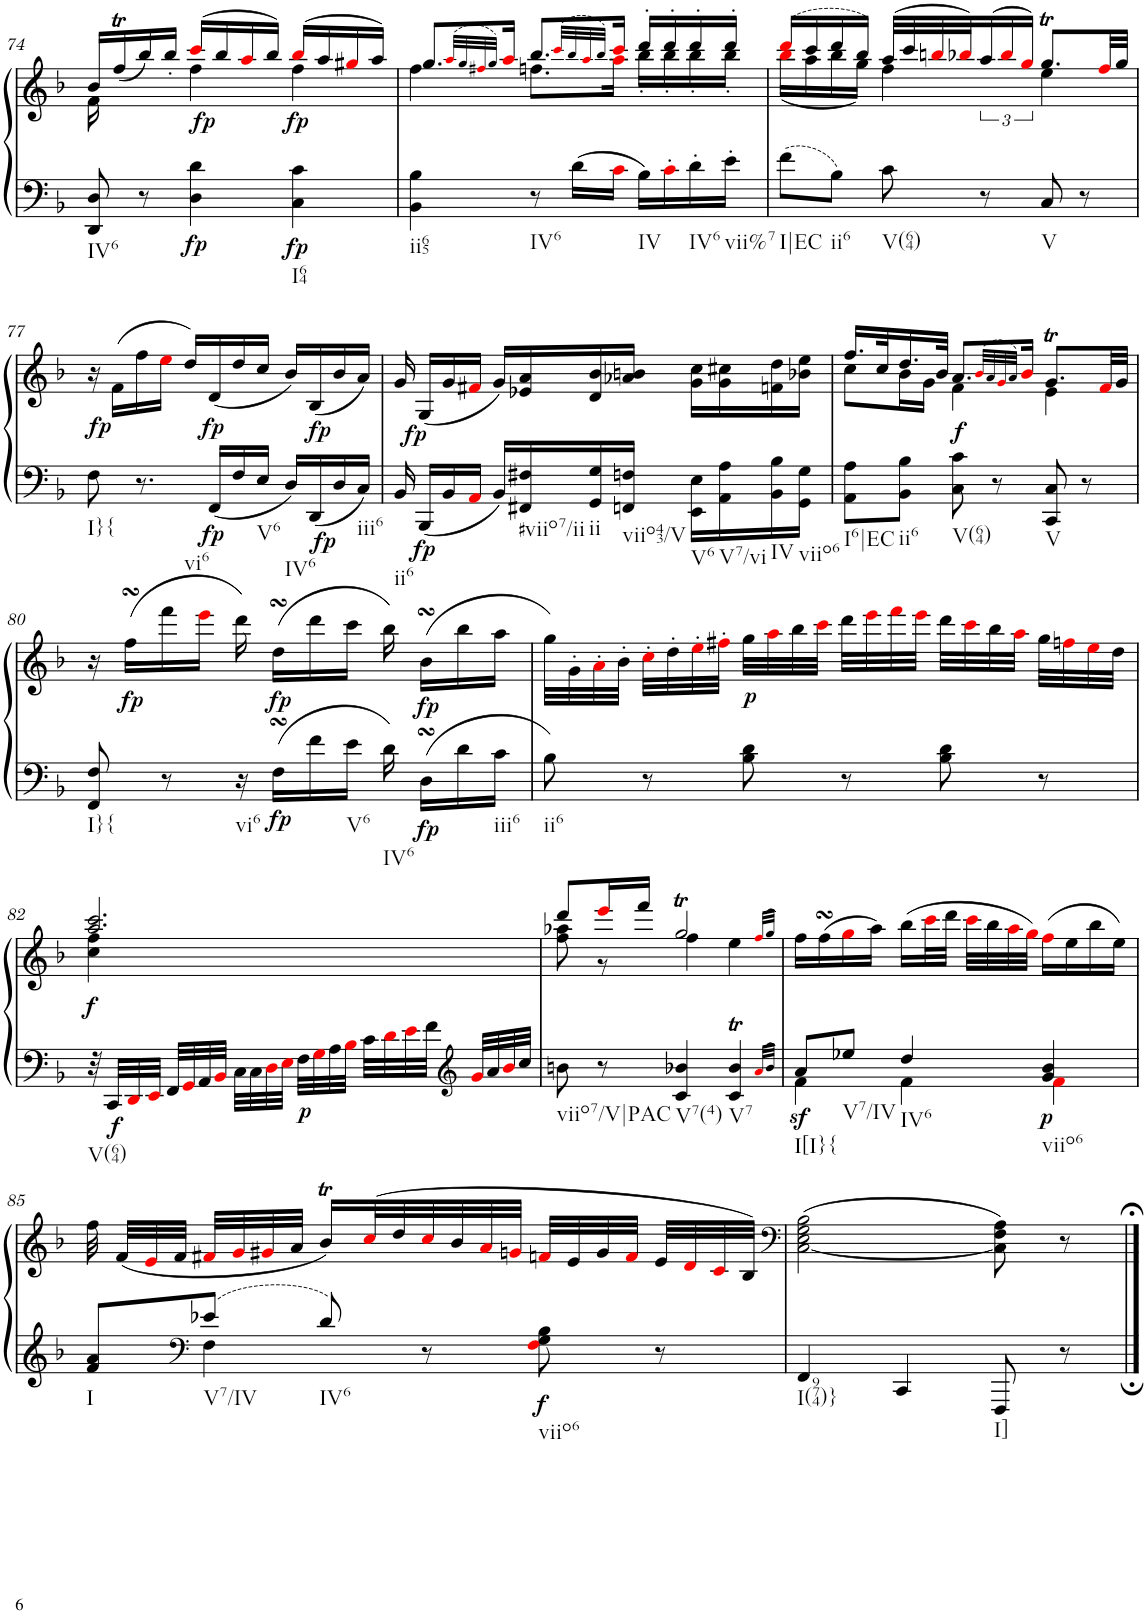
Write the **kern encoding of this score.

**kern	**kern	**dynam
*part1	*part1	*part1
*staff2	*staff1	*staff1/2
*I"Piano	*	*
*I'Pno.	*	*
!!LO:PB:g=z
*clefF4	*clefG2	*
*k[b-]	*k[b-]	*
*M3/4	*M3/4	*
=74	=74	=74
*	*^	*
!LO:TX:b:t=IV6	!	!	!
8DD/ 8D/	16b-/LL	16f\	.
.	(16ffT/	16ryy	.
8r	16bb-/)	8ryy	.
.	16bb-'/JJ	.	.
!	!	!	!LO:DY:b=2
4D\ 4d\	(16ccci/LL	4ff\	fp
!	!	!	!LO:DY:b
.	16bb-/	.	fp
.	16aai/	.	.
.	16bb-/JJ)	.	.
!LO:TX:b:t=I64	!	!	!
!	!	!	!LO:DY:b=2
!	!	!	!LO:DY:n=1:b
4C\ 4c\	(16bb-i/LL	4ff\	fp fp
.	16aa/	.	.
.	16gg#Xi/	.	.
.	16aa/JJ)	.	.
=75	=75	=75	=75
!LO:TX:b:t=ii65	!	!	!
4BB-\ 4B-\	8.gg/L	4ff\	.
.	(32qaai/LLL	.	.
.	32qgg/	.	.
.	32qff#Xi/	.	.
.	32qgg/JJJ)	.	.
.	16aai/Jk	.	.
!LO:TX:b:t=IV6	!	!	!
8r	8.bb-/L	8.ffn\L	.
16d\LL	.	.	.
.	(32qccci/LLL	.	.
.	32qbb-/	.	.
.	32qaai/	.	.
.	32qbb-/JJJ)	.	.
16ci\JJ	16ccci/Jk	16aai\Jk	.
!LO:TX:b:t=IV	!	!	!
16B-\LL	16ddd'/LL	16bb-'\LL	.
16c'i\	16ddd'/	16bb-'\	.
!LO:TX:b:t=IV6	!	!	!
16d'\	16ddd'/	16bb-'\	.
!LO:TX:b:t=vii%7	!	!	!
16e'\JJ	16ddd'/JJ	16bb-'\JJ	.
=76	=76	=76	=76
!LO:TX:b:t=I|EC	!	!	!
8f\L	(16dddi/LL	(16bb-i\LL	.
.	16ccc/	16aa\	.
!LO:TX:b:t=ii6	!	!	!
8B-\J	16ddd/	16bb-\	.
.	16bb-/JJ)	16gg\JJ)	.
!LO:TX:b:t=V(64)	!	!	!
8c\	(32aa/LLL	4ff\	.
.	32ccc/	.	.
.	32bbni/	.	.
.	32bb-Xi/J)	.	.
8r	(24aa/	.	.
.	24bb-i/	.	.
.	24ggi/JJ)	.	.
!LO:TX:b:t=V	!	!	!
8C/	8.ggT/L	4ee\	.
8r	.	.	.
.	32ffi/LL	.	.
.	32gg/JJJ	.	.
*	*v	*v	*
!!LO:LB:g=z
=77	=77	=77
!LO:TX:b:t=I}{	!	!
!	!	!LO:DY:b
8F\	16r	fp
.	(16f\LL	.
!LO:TX:b:t=vi6	!	!
8.r	16ff\	.
.	16eei\JJ	.
.	16dd/LL)	.
!	!	!LO:DY:b=2
!	!	!LO:DY:n=1:b
16FF/LL	(16d/	fp fp
16F/	16dd/	.
!LO:TX:b:t=V6	!	!
16E/JJ	16cc/JJ	.
!LO:TX:b:t=IV6	!	!
16D/LL	16b-/LL)	.
!	!	!LO:DY:n=2:b
16DD/	(16B-/	fp
!	!	!LO:DY:n=3:b=2
16D/	16b-/	fp
!LO:TX:b:t=iii6	!	!
16C/JJ	16a/JJ)	.
=78	=78	=78
!LO:TX:b:t=ii6	!	!
16BB-/	16g/	.
!	!	!LO:DY:b=2
!	!	!LO:DY:n=1:b
16BBB-/LL	(16G/LL	fp fp
16BB-/	16g/	.
16AAi/JJ	16f#Xi/JJ	.
16BB-/LL	16g/LL)	.
!LO:TX:b:t=#viio7/ii	!	!
16FF#X/ 16F#X/	16e-X/ 16a/	.
!LO:TX:b:t=ii	!	!
16GG/ 16G/	16d/ 16b-/	.
!LO:TX:b:t=viio43/V	!	!
16FFn/ 16Fn/JJ	16a-X/ 16bn/JJ	.
!LO:TX:b:t=V6	!	!
16EE\ 16E\LL	16g\ 16cc\LL	.
!LO:TX:b:t=V7/vi	!	!
16AA\ 16A\	16g\ 16cc#X\	.
!LO:TX:b:t=IV	!	!
16BB-\ 16B-\	16fn\ 16dd\	.
!LO:TX:b:t=viio6	!	!
16GG\ 16G\JJ	16b-X\ 16ee\JJ	.
=79	=79	=79
*	*^	*
!LO:TX:b:t=I6|EC	!	!	!
8AA\ 8A\L	16.ff/LL	8cc\L	.
.	32cc/K	.	.
!LO:TX:b:t=ii6	!	!	!
8BB-\ 8B-\J	16.dd/	16b-\L	.
.	.	16g\JJ	.
.	32b-/JJk	.	.
!LO:TX:b:t=V(64)	!	!	!
!	!	!	!LO:DY:a=2
8C\ 8c\	8.a/L	4f\	f
8r	.	.	.
.	(32qb-i/LLL	.	.
.	32qa/	.	.
.	32qgi/	.	.
.	32qa/JJJ)	.	.
.	16b-i/Jk	.	.
!LO:TX:b:t=V	!	!	!
8CC/ 8C/	8.gT/L	4e\	.
8r	.	.	.
.	32fi/LL	.	.
.	32g/JJJ	.	.
*	*v	*v	*
!!LO:LB:g=z
=80	=80	=80
!LO:TX:b:t=I}{	!	!
8FF/ 8F/	16r	.
!	!	!LO:DY:b
.	(16ffsSSs\LL	fp
8r	16fff\	.
.	16eeei\JJ	.
!LO:TX:b:t=vi6	!	!
16r	16ddd\)	.
!	!	!LO:DY:b=2
!	!	!LO:DY:n=1:b
16FsSSs\LL	(16ddsSSS\LL	fp fp
16f\	16ddd\	.
!LO:TX:b:t=V6	!	!
16e\JJ	16ccc\JJ	.
!LO:TX:b:t=IV6	!	!
16d\	16bb-\)	.
!	!	!LO:DY:n=2:b=2
!	!	!LO:DY:n=3:b
16DsSSS\LL	(16b-sSSs\LL	fp fp
16d\	16bb-\	.
!LO:TX:b:t=iii6	!	!
16c\JJ	16aa\JJ	.
=81	=81	=81
!LO:TX:b:t=ii6	!	!
8B-\	32gg\LLL)	.
.	32g'\	.
.	32a'i\	.
.	32b-'\JJJ	.
8r	32cc'i\LLL	.
.	32dd'\	.
.	32ee'i\	.
.	32ff#X'i\JJJ	.
!	!	!LO:DY:b
8B-\ 8d\	32gg\LLL	p
.	32aai\	.
.	32bb-\	.
.	32ccci\JJJ	.
8r	32ddd\LLL	.
.	32eeei\	.
.	32fffi\	.
.	32eeei\JJJ	.
8B-\ 8d\	32ddd\LLL	.
.	32ccci\	.
.	32bb-\	.
.	32aai\JJJ	.
8r	32gg\LLL	.
.	32ffni\	.
.	32eei\	.
.	32dd\JJJ	.
!!LO:LB:g=z
=82	=82	=82
*	*^	*
!LO:TX:b:t=V(64)	!	!	!
!	!	!	!LO:DY:b
32r	2.aa/ 2.ccc/	4cc\ 4ff\	f
!	!	!	!LO:DY:b=2
32CC/LLL	.	.	f
32DDi/	.	.	.
32EEi/JJJ	.	.	.
32FF/LLL	.	.	.
32GGi/	.	.	.
32AA/	.	.	.
32BB-i/JJJ	.	.	.
32C\LLL	.	2ryy	.
32C\	.	.	.
32Di\	.	.	.
32Ei\JJJ	.	.	.
!	!	!	!LO:DY:b=2
32F\LLL	.	.	p
32Gi\	.	.	.
32A\	.	.	.
32B-i\JJJ	.	.	.
32c\LLL	.	.	.
32di\	.	.	.
32ei\	.	.	.
32f\JJJ	.	.	.
*clefG2	*	*	*
32gi/LLL	.	.	.
32a/	.	.	.
32b-i/	.	.	.
32cc/JJJ	.	.	.
=83	=83	=83	=83
!LO:TX:b:t=viio7/V|PAC	!	!	!
8bn\	8ddd/L	8ff\ 8aa-X\	.
8r	16eeei/L	8r	.
.	16fff/JJ	.	.
!LO:TX:b:t=V7(4)	!	!	!
4c/ 4b-X/	2ggT/	4ff\	.
!LO:TX:b:t=V7	!	!	!
4c/T 4b-/T	.	4ee\	.
32qai/LLL	.	(>32qffi/LLL	.
32qb-/JJJ	.	32qgg/JJJ)	.
=84	=84	=84	=84
*^	*	*	*
!LO:TX:b:t=I[I}{	!	!	!	!
!	!	!	!	!LO:DY:b=2
*	*	*v	*v	*
8a/L	4f\	16ff\LL	sf
.	.	(16ffsSSs\	.
!LO:TX:b:t=V7/IV	!	!	!
8ee-X/J	.	16ggi\	.
.	.	16aa\JJ)	.
!LO:TX:b:t=IV6	!	!	!
4dd/	4f\	(16bb-\LL	.
.	.	32ccci\L	.
.	.	32ddd\JJJ	.
.	.	32ccci\LLL	.
.	.	32bb-\	.
.	.	32aai\	.
.	.	32ggi\JJJ)	.
!LO:TX:b:t=viio6	!	!	!
!	!	!	!LO:DY:b=2
4g/ 4b-/	4fi\	(16ffi\LL	p
.	.	16ee\	.
.	.	16bb-\	.
.	.	16ee\JJ)	.
!!LO:LB:g=z
=85	=85	=85	=85
!LO:TX:b:t=I	!	!	!
8f/ 8a/L	8ryy	32ff\	.
.	.	(32f/LLL	.
.	.	32ei/	.
.	.	32f/JJJ	.
*clefF4	*	*	*
!LO:TX:b:t=V7/IV	!	!	!
8e-X/J	4F\	32f#Xi/LLL	.
.	.	32gi/	.
.	.	32g#Xi/	.
.	.	32a/JJJ	.
!LO:TX:b:t=IV6	!	!	!
8d/	.	16b-T/LL)	.
.	.	(>32cci/L	.
.	.	32dd/	.
8r	4.ryy	32cci/	.
.	.	32b-/	.
.	.	32ai/	.
.	.	32gni/JJJ	.
!LO:TX:b:t=viio6	!	!	!
!	!	!	!LO:DY:b=2
8Fi\ 8G\ 8B-\	.	32fni/LLL	f
.	.	32e/	.
.	.	32g/	.
.	.	32fi/JJJ	.
8r	.	32e/LLL	.
.	.	32di/	.
.	.	32ci/	.
.	.	32B-/JJJ)	.
*v	*v	*	*
=86	=86	=86
*	*clefF4	*
!LO:TX:b:t=I(974)}	!	!
4FF/	(>[2C\ 2E\ 2G\ 2B-\	.
4CC/	.	.
!LO:TX:b:t=I]	!	!
8FFF/	8C\] 8F\ 8A\)	.
8r	8r	.
==	==	==
*-	*-	*-
